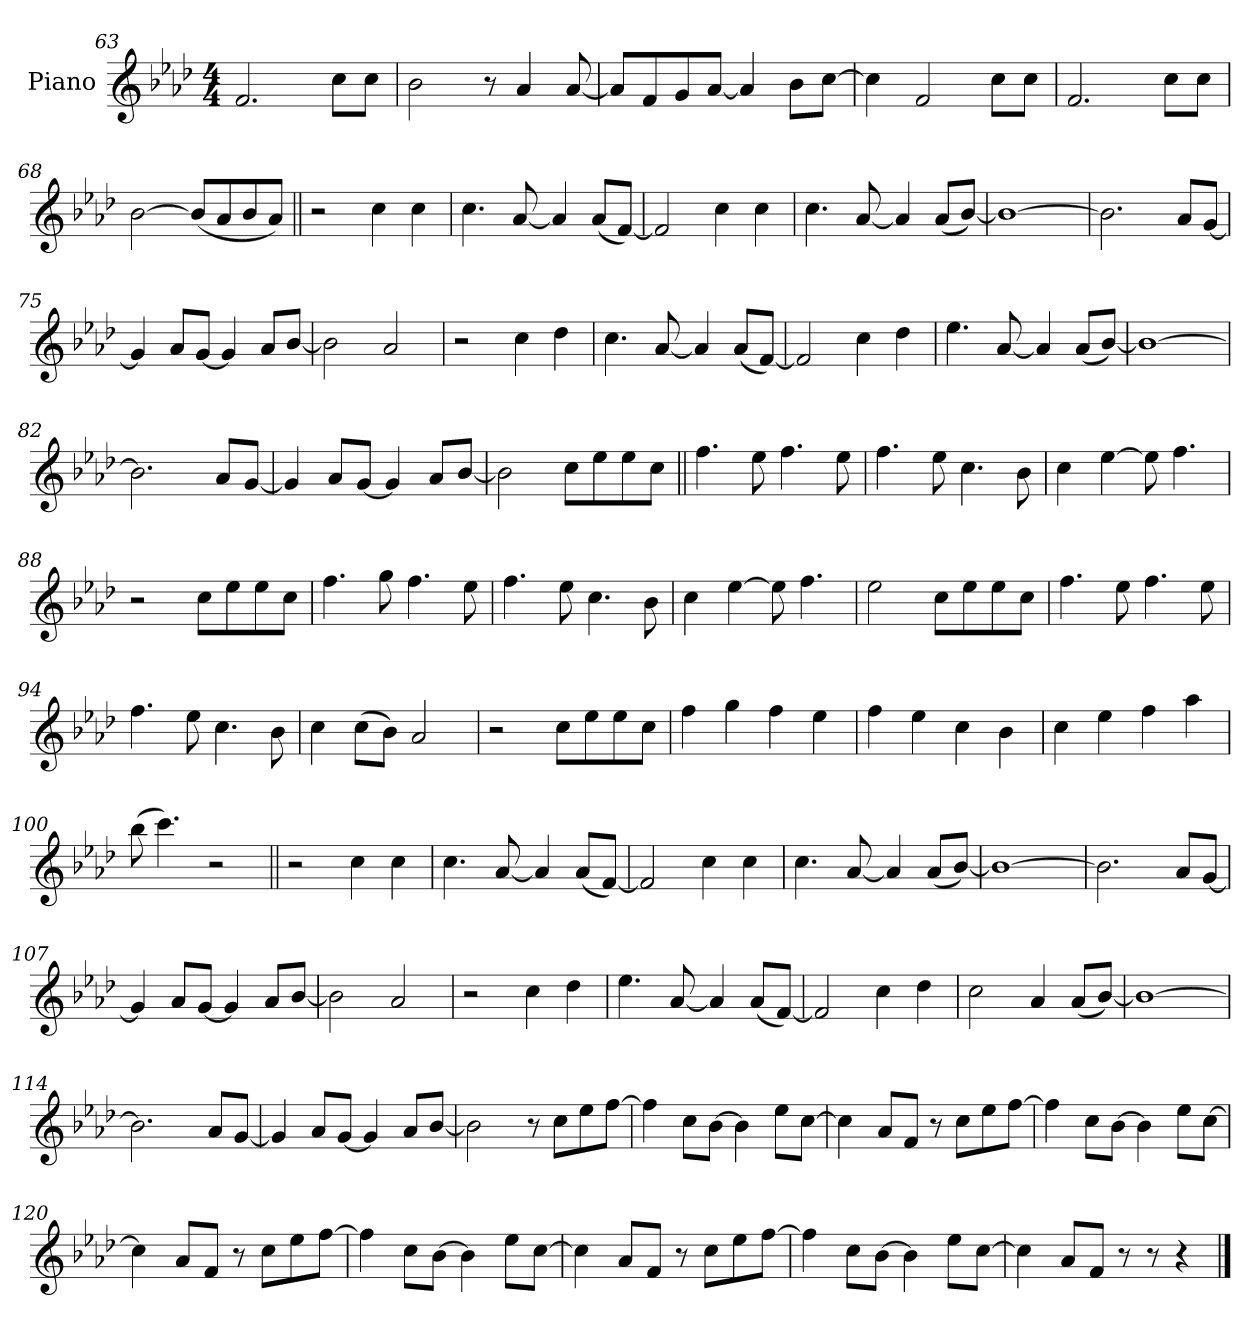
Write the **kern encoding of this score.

**kern
*part1
*staff1
*I"Piano
*I'Pno.
*clefG2
*k[b-e-a-d-]
*M4/4
=63
2.f
8ccL
8ccJ
=64
2b-
8r
4a-
[8a-
=65
8a-L]
8f
8g
[8a-J
4a-]
8b-L
[8ccJ
=66
4cc]
2f
8ccL
8ccJ
=67
2.f
8ccL
8ccJ
=68
[2b-
(8b-L]
8a-
8b-
8a-J)
=69||
2r
4cc
4cc
=70
4.cc
[8a-
4a-]
(8a-L
[8fJ)
=71
2f]
4cc
4cc
=72
4.cc
[8a-
4a-]
(8a-L
[8b-J)
=73
1b-_
=74
2.b-]
8a-!L
[8g!J
=75
4g!]
8a-!L
[8g!J
4g!]
8a-!L
[8b-!J
=76
2b-!]
2a-!
=77
2r
4cc
4dd-
=78
4.cc
[8a-
4a-]
(8a-L
[8fJ)
=79
2f]
4cc
4dd-
=80
4.ee-
[8a-
4a-]
(8a-L
[8b-J)
=81
1b-_
=82
2.b-]
8a-!L
[8g!J
=83
4g!]
8a-!L
[8g!J
4g!]
8a-!L
[8b-!J
=84
2b-!]
8ccL
8ee-
8ee-
8ccJ
=85||
4.ff
8ee-
4.ff
8ee-
=86
4.ff
8ee-
4.cc
8b-
=87
4cc
[4ee-
8ee-]
4.ff
=88
2r
8ccL
8ee-
8ee-
8ccJ
=89
4.ff
8gg
4.ff
8ee-
=90
4.ff
8ee-
4.cc
8b-
=91
4cc
[4ee-
8ee-]
4.ff
=92
2ee-
8ccL
8ee-
8ee-
8ccJ
=93
4.ff
8ee-
4.ff
8ee-
=94
4.ff
8ee-
4.cc
8b-
=95
4cc
(8ccL
8b-J)
2a-
=96
2r
8ccL
8ee-
8ee-
8ccJ
=97
4ff
4gg
4ff
4ee-
=98
4ff
4ee-
4cc
4b-
=99
4cc
4ee-
4ff
4aa-
=100
(8bb-
4.ccc)
2r
=101||
2r
4cc
4cc
=102
4.cc
[8a-
4a-]
(8a-L
[8fJ)
=103
2f]
4cc
4cc
=104
4.cc
[8a-
4a-]
(8a-L
[8b-J)
=105
1b-_
=106
2.b-]
8a-!L
[8g!J
=107
4g!]
8a-!L
[8g!J
4g!]
8a-!L
[8b-!J
=108
2b-!]
2a-!
=109
2r
4cc
4dd-
=110
4.ee-
[8a-
4a-]
(8a-L
[8fJ)
=111
2f]
4cc
4dd-
=112
2cc
4a-
(8a-L
[8b-J)
=113
1b-_
=114
2.b-]
8a-!L
[8g!J
=115
4g!]
8a-!L
[8g!J
4g!]
8a-!L
[8b-!J
=116
2b-!]
8r
8ccL
8ee-
[8ffJ
=117
4ff]
8ccL
[8b-J
4b-]
8ee-L
[8ccJ
=118
4cc]
8a-L
8fJ
8r
8ccL
8ee-
[8ffJ
=119
4ff]
8ccL
[8b-J
4b-]
8ee-L
[8ccJ
=120
4cc]
8a-L
8fJ
8r
8ccL
8ee-
[8ffJ
=121
4ff]
8ccL
[8b-J
4b-]
8ee-L
[8ccJ
=122
4cc]
8a-L
8fJ
8r
8ccL
8ee-
[8ffJ
=123
4ff]
8ccL
[8b-J
4b-]
8ee-L
[8ccJ
=124
4cc]
8a-L
8fJ
8r
8r
4r
==
*-
